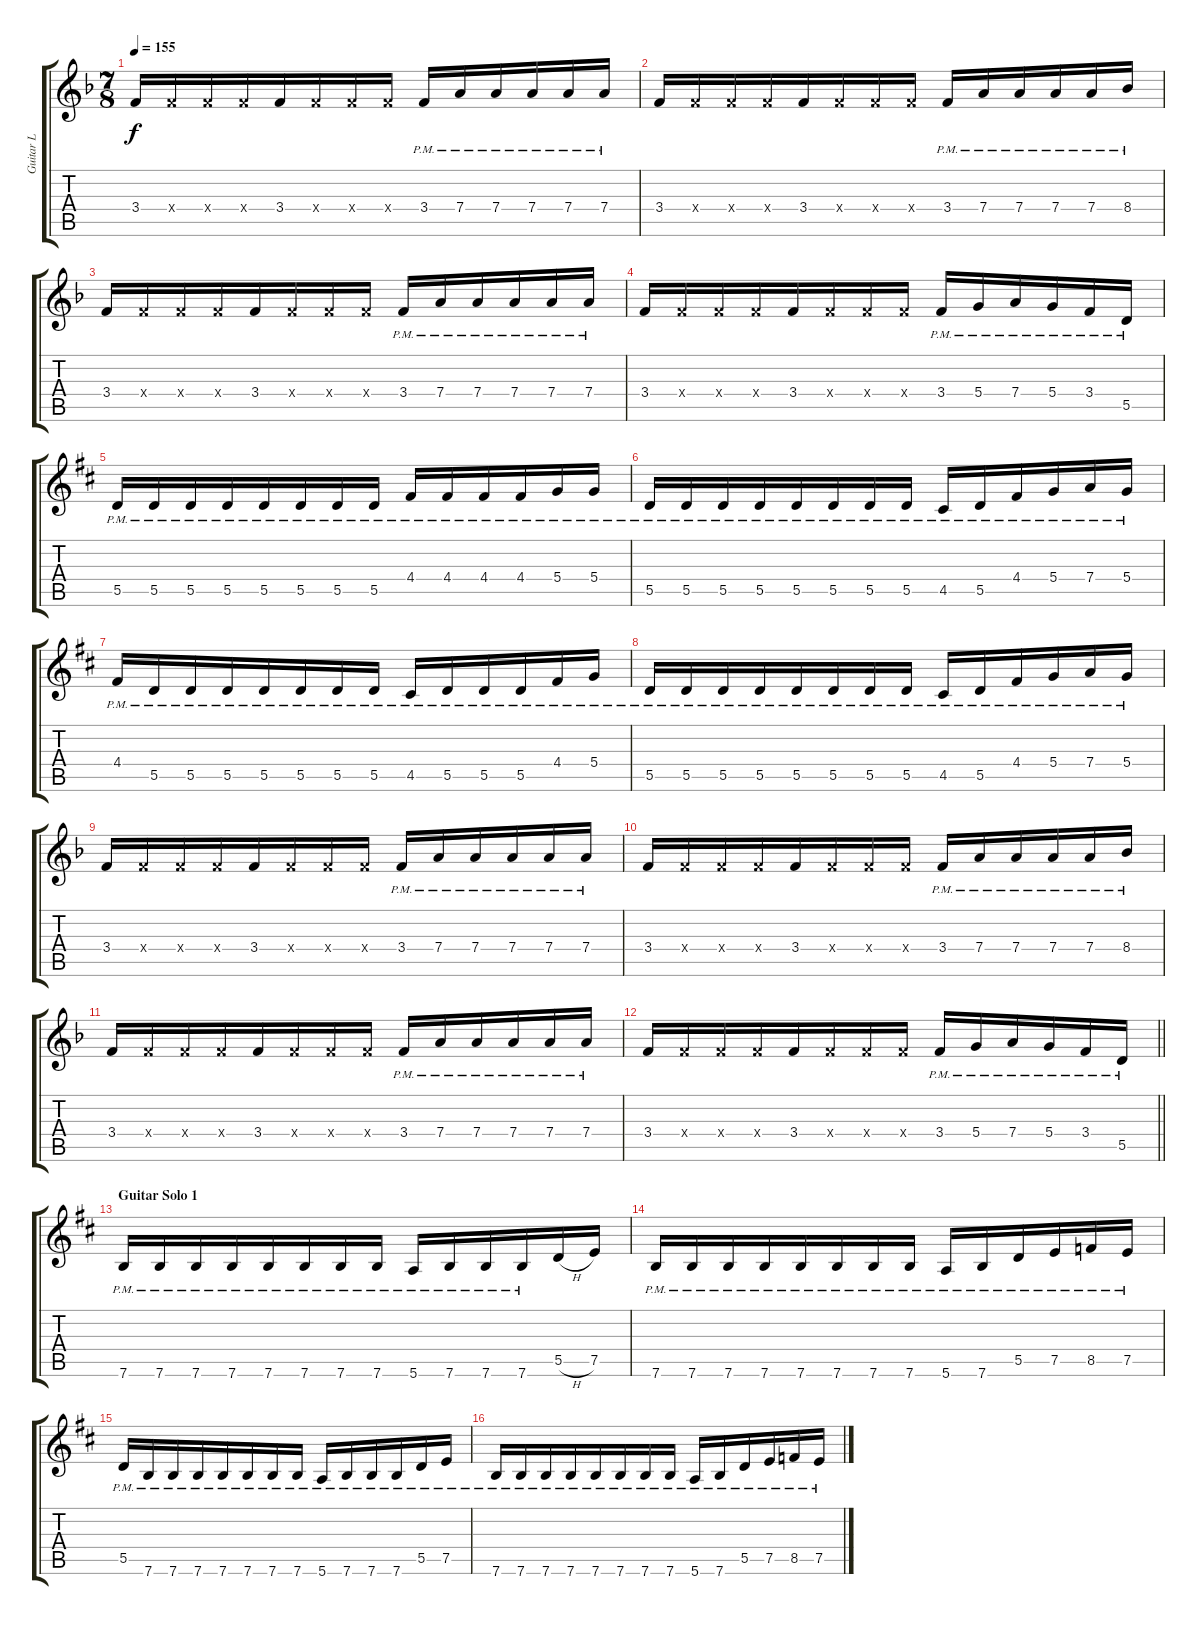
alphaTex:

\track ("Guitar L" "Guitar L") {instrument distortionguitar}
\staff {score tabs}
\tuning (E4 B3 G3 D3 A2 E2) {hide}
\ts (7 8)
\tempo 155
\clef g2
\ks f
3.4.16{dy f} 3.4{x}.16 3.4{x}.16 3.4{x}.16 3.4.16 3.4{x}.16 3.4{x}.16 3.4{x}.16 3.4{pm}.16 7.4{pm}.16 7.4{pm}.16 7.4{pm}.16 7.4{pm}.16 7.4{pm}.16 |
3.4.16 3.4{x}.16 3.4{x}.16 3.4{x}.16 3.4.16 3.4{x}.16 3.4{x}.16 3.4{x}.16 3.4{pm}.16 7.4{pm}.16 7.4{pm}.16 7.4{pm}.16 7.4{pm}.16 8.4{pm}.16 |
3.4.16 3.4{x}.16 3.4{x}.16 3.4{x}.16 3.4.16 3.4{x}.16 3.4{x}.16 3.4{x}.16 3.4{pm}.16 7.4{pm}.16 7.4{pm}.16 7.4{pm}.16 7.4{pm}.16 7.4{pm}.16 |
3.4.16 3.4{x}.16 3.4{x}.16 3.4{x}.16 3.4.16 3.4{x}.16 3.4{x}.16 3.4{x}.16 3.4{pm}.16 5.4{pm}.16 7.4{pm}.16 5.4{pm}.16 3.4{pm}.16 5.5{pm}.16 |
\ks d
5.5{pm}.16 5.5{pm}.16 5.5{pm}.16 5.5{pm}.16 5.5{pm}.16 5.5{pm}.16 5.5{pm}.16 5.5{pm}.16 4.4{pm}.16 4.4{pm}.16 4.4{pm}.16 4.4{pm}.16 5.4{pm}.16 5.4{pm}.16 |
5.5{pm}.16 5.5{pm}.16 5.5{pm}.16 5.5{pm}.16 5.5{pm}.16 5.5{pm}.16 5.5{pm}.16 5.5{pm}.16 4.5{pm}.16 5.5{pm}.16 4.4{pm}.16 5.4{pm}.16 7.4{pm}.16 5.4{pm}.16 |
4.4{pm}.16 5.5{pm}.16 5.5{pm}.16 5.5{pm}.16 5.5{pm}.16 5.5{pm}.16 5.5{pm}.16 5.5{pm}.16 4.5{pm}.16 5.5{pm}.16 5.5{pm}.16 5.5{pm}.16 4.4{pm}.16 5.4{pm}.16 |
5.5{pm}.16 5.5{pm}.16 5.5{pm}.16 5.5{pm}.16 5.5{pm}.16 5.5{pm}.16 5.5{pm}.16 5.5{pm}.16 4.5{pm}.16 5.5{pm}.16 4.4{pm}.16 5.4{pm}.16 7.4{pm}.16 5.4{pm}.16 |
\ks f
3.4.16 3.4{x}.16 3.4{x}.16 3.4{x}.16 3.4.16 3.4{x}.16 3.4{x}.16 3.4{x}.16 3.4{pm}.16 7.4{pm}.16 7.4{pm}.16 7.4{pm}.16 7.4{pm}.16 7.4{pm}.16 |
3.4.16 3.4{x}.16 3.4{x}.16 3.4{x}.16 3.4.16 3.4{x}.16 3.4{x}.16 3.4{x}.16 3.4{pm}.16 7.4{pm}.16 7.4{pm}.16 7.4{pm}.16 7.4{pm}.16 8.4{pm}.16 |
3.4.16 3.4{x}.16 3.4{x}.16 3.4{x}.16 3.4.16 3.4{x}.16 3.4{x}.16 3.4{x}.16 3.4{pm}.16 7.4{pm}.16 7.4{pm}.16 7.4{pm}.16 7.4{pm}.16 7.4{pm}.16 |
\barLineRight lightlight
3.4.16 3.4{x}.16 3.4{x}.16 3.4{x}.16 3.4.16 3.4{x}.16 3.4{x}.16 3.4{x}.16 3.4{pm}.16 5.4{pm}.16 7.4{pm}.16 5.4{pm}.16 3.4{pm}.16 5.5{pm}.16 |
\section ("" "Guitar Solo 1")
\ks d
7.6{pm}.16 7.6{pm}.16 7.6{pm}.16 7.6{pm}.16 7.6{pm}.16 7.6{pm}.16 7.6{pm}.16 7.6{pm}.16 5.6{pm}.16 7.6{pm}.16 7.6{pm}.16 7.6{pm}.16 5.5{h}.16 7.5.16 |
7.6{pm}.16 7.6{pm}.16 7.6{pm}.16 7.6{pm}.16 7.6{pm}.16 7.6{pm}.16 7.6{pm}.16 7.6{pm}.16 5.6{pm}.16 7.6{pm}.16 5.5{pm}.16 7.5{pm}.16 8.5{pm}.16 7.5{pm}.16 |
5.5{pm}.16 7.6{pm}.16 7.6{pm}.16 7.6{pm}.16 7.6{pm}.16 7.6{pm}.16 7.6{pm}.16 7.6{pm}.16 5.6{pm}.16 7.6{pm}.16 7.6{pm}.16 7.6{pm}.16 5.5{pm}.16 7.5{pm}.16 |
7.6{pm}.16 7.6{pm}.16 7.6{pm}.16 7.6{pm}.16 7.6{pm}.16 7.6{pm}.16 7.6{pm}.16 7.6{pm}.16 5.6{pm}.16 7.6{pm}.16 5.5{pm}.16 7.5{pm}.16 8.5{pm}.16 7.5{pm}.16
